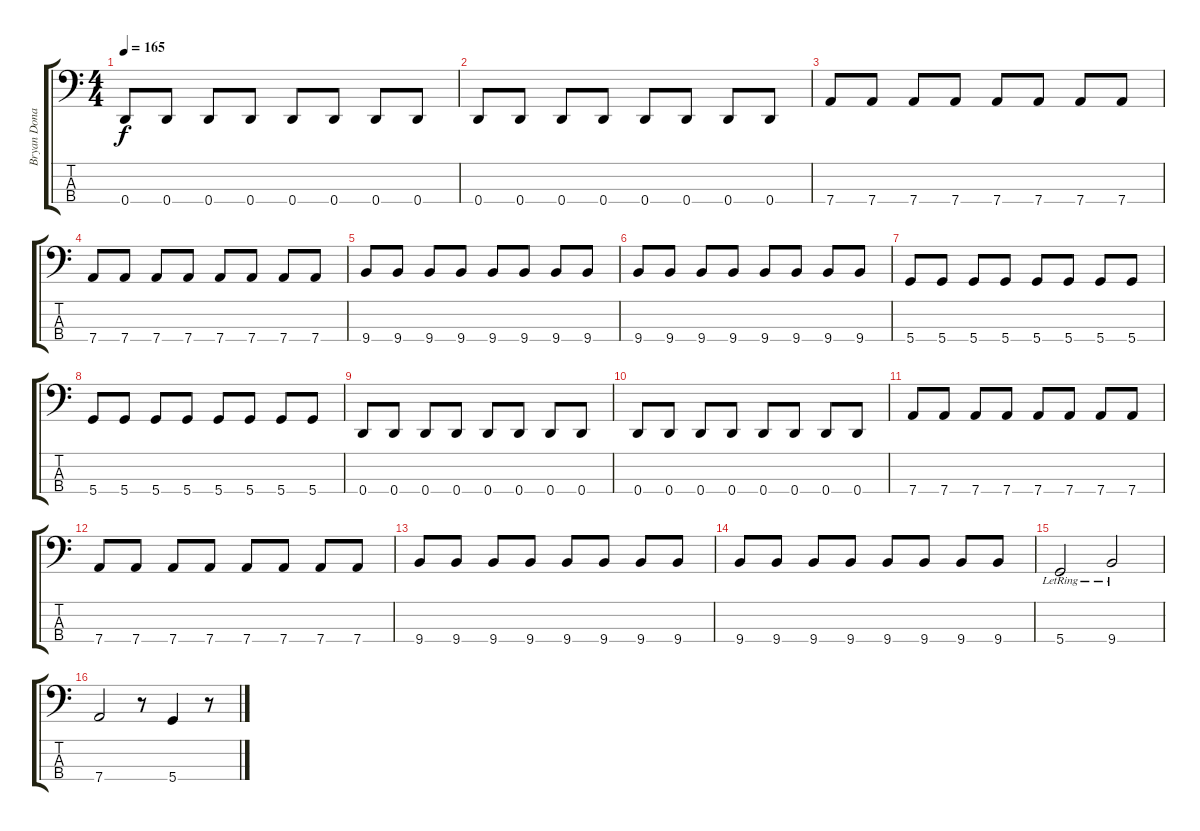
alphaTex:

\track ("Bryan Donahue (Bass)" "Bryan Dona") {instrument electricbassfinger}
\staff {score tabs}
\tuning (A1 D2 A1 D1) {hide}
\ts (4 4)
\tempo 165
\clef f4
\ks c
0.4.8{dy f} 0.4.8 0.4.8 0.4.8 0.4.8 0.4.8 0.4.8 0.4.8 |
0.4.8 0.4.8 0.4.8 0.4.8 0.4.8 0.4.8 0.4.8 0.4.8 |
7.4.8 7.4.8 7.4.8 7.4.8 7.4.8 7.4.8 7.4.8 7.4.8 |
7.4.8 7.4.8 7.4.8 7.4.8 7.4.8 7.4.8 7.4.8 7.4.8 |
9.4.8 9.4.8 9.4.8 9.4.8 9.4.8 9.4.8 9.4.8 9.4.8 |
9.4.8 9.4.8 9.4.8 9.4.8 9.4.8 9.4.8 9.4.8 9.4.8 |
5.4.8 5.4.8 5.4.8 5.4.8 5.4.8 5.4.8 5.4.8 5.4.8 |
5.4.8 5.4.8 5.4.8 5.4.8 5.4.8 5.4.8 5.4.8 5.4.8 |
0.4.8 0.4.8 0.4.8 0.4.8 0.4.8 0.4.8 0.4.8 0.4.8 |
0.4.8 0.4.8 0.4.8 0.4.8 0.4.8 0.4.8 0.4.8 0.4.8 |
7.4.8 7.4.8 7.4.8 7.4.8 7.4.8 7.4.8 7.4.8 7.4.8 |
7.4.8 7.4.8 7.4.8 7.4.8 7.4.8 7.4.8 7.4.8 7.4.8 |
9.4.8 9.4.8 9.4.8 9.4.8 9.4.8 9.4.8 9.4.8 9.4.8 |
9.4.8 9.4.8 9.4.8 9.4.8 9.4.8 9.4.8 9.4.8 9.4.8 |
5.4{lr}.2 9.4{lr}.2 |
7.4.2 r.8 5.4.4 r.8
